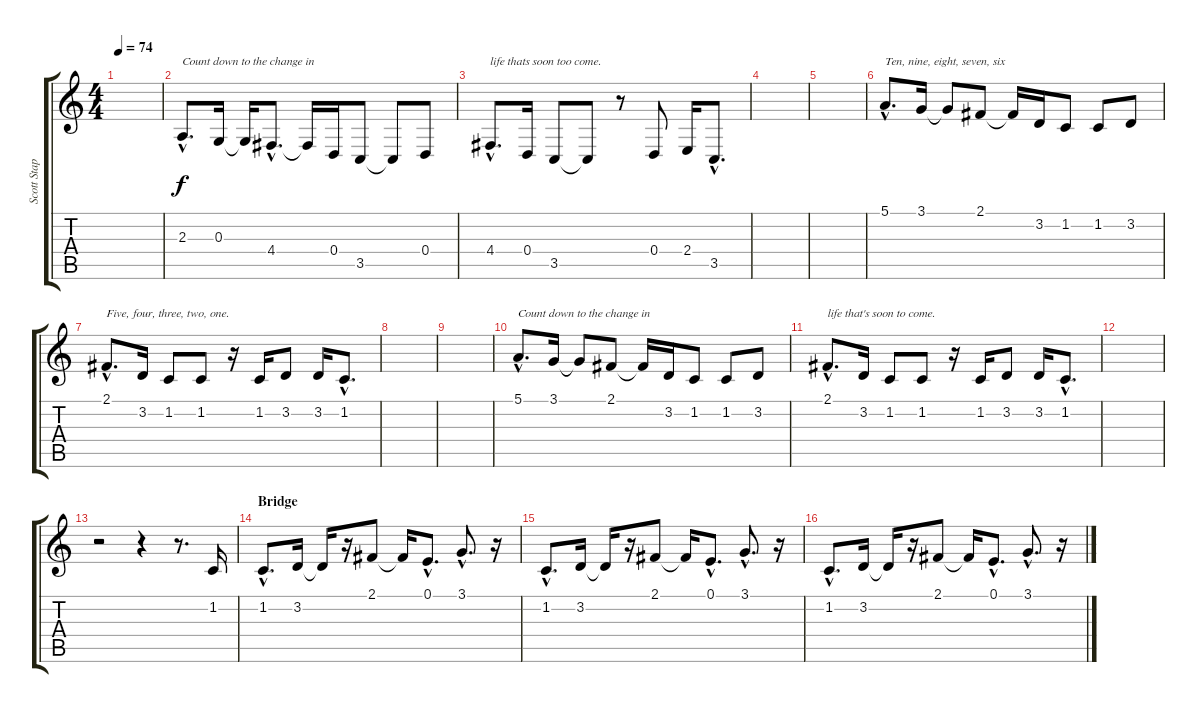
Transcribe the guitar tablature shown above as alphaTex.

\track ("Scott Stapp" "Scott Stap") {instrument lead6voice}
\staff {score tabs}
\tuning (E4 B3 G3 D3 A2 E2) {hide}
\ts (4 4)
\tempo 74
\clef g2
\ks c
|
2.3{hac}.8{d txt "Count down to the change in"} 0.3.16 0.3{t}.16 4.4{hac}.8{d} 4.4{t}.16 0.4.16 3.5.8 3.5{t}.8 0.4.8 |
4.4{hac}.8{d txt "life thats soon too come."} 0.4.16 3.5.8 3.5{t}.8 r.8 0.4.8 2.4.16 3.5{hac}.8{d} |
|
|
5.1{hac}.8{d txt "Ten, nine, eight, seven, six"} 3.1.16 3.1{t}.8 2.1.8 2.1{t}.16 3.2.16 1.2.8 1.2.8 3.2.8 |
2.1{hac}.8{d txt "Five, four, three, two, one."} 3.2.16 1.2.8 1.2.8 r.16 1.2.16 3.2.8 3.2.16 1.2{hac}.8{d} |
|
|
5.1{hac}.8{d txt "Count down to the change in"} 3.1.16 3.1{t}.8 2.1.8 2.1{t}.16 3.2.16 1.2.8 1.2.8 3.2.8 |
2.1{hac}.8{d txt "life that's soon to come."} 3.2.16 1.2.8 1.2.8 r.16 1.2.16 3.2.8 3.2.16 1.2{hac}.8{d} |
|
r.2 r.4 r.8{d} 1.2.16 |
\section ("" "Bridge")
1.2{hac}.8{d} 3.2.16 3.2{t}.16 r.16 2.1.8 2.1{t}.16 0.1{hac}.8{d} 3.1{hac}.8{d} r.16 |
1.2{hac}.8{d} 3.2.16 3.2{t}.16 r.16 2.1.8 2.1{t}.16 0.1{hac}.8{d} 3.1{hac}.8{d} r.16 |
1.2{hac}.8{d} 3.2.16 3.2{t}.16 r.16 2.1.8 2.1{t}.16 0.1{hac}.8{d} 3.1{hac}.8{d} r.16
